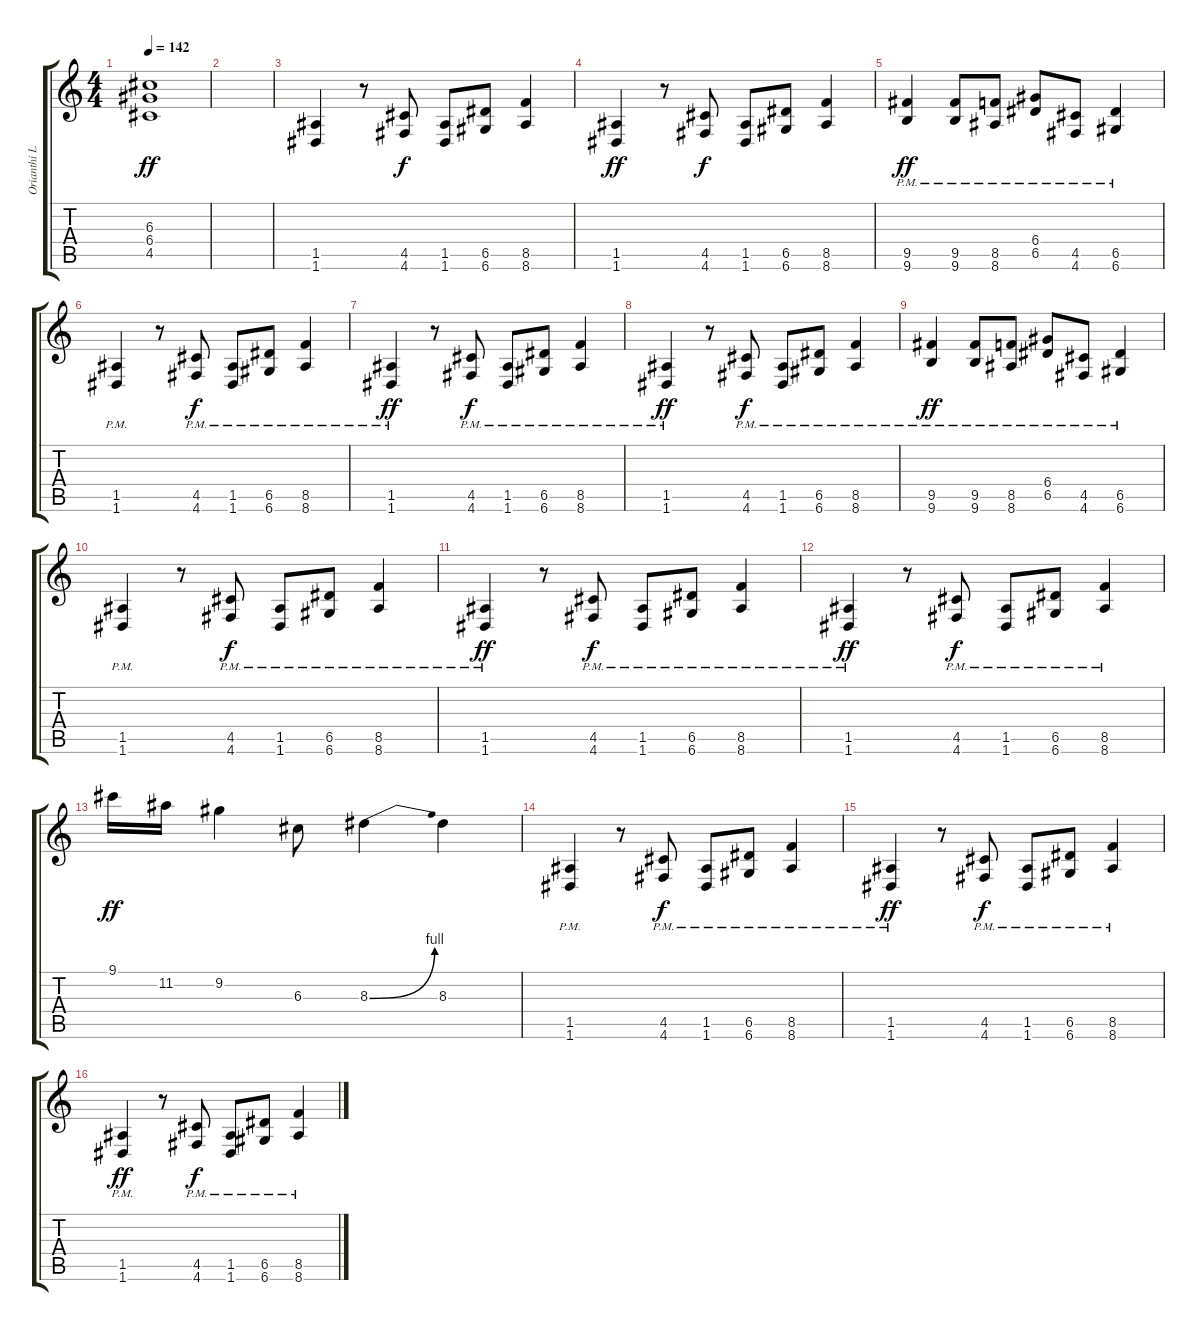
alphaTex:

\track ("Orianthi Lead" "Orianthi L") {instrument overdrivenguitar}
\staff {score tabs}
\tuning (E4 B3 G3 D3 A2 D2) {hide}
\ts (4 4)
\tempo 142
\clef g2
\ks c
(6.3 6.4 4.5).1{dy ff} |
|
(1.5 1.6).4 r.8 (4.5 4.6).8{dy f} (1.5 1.6).8 (6.5 6.6).8 (8.5 8.6).4 |
(1.5 1.6).4{dy ff} r.8 (4.5 4.6).8{dy f} (1.5 1.6).8 (6.5 6.6).8 (8.5 8.6).4 |
(9.5 9.6{pm}).4{dy ff} (9.5 9.6{pm}).8 (8.5 8.6{pm}).8 (6.4 6.5{pm}).8 (4.5 4.6{pm}).8 (6.5 6.6{pm}).4 |
(1.5{pm} 1.6{pm}).4 r.8 (4.5{pm} 4.6{pm}).8{dy f} (1.5{pm} 1.6{pm}).8 (6.5{pm} 6.6{pm}).8 (8.5{pm} 8.6{pm}).4 |
(1.5{pm} 1.6{pm}).4{dy ff} r.8 (4.5{pm} 4.6{pm}).8{dy f} (1.5{pm} 1.6{pm}).8 (6.5{pm} 6.6{pm}).8 (8.5{pm} 8.6{pm}).4 |
(1.5{pm} 1.6{pm}).4{dy ff} r.8 (4.5{pm} 4.6{pm}).8{dy f} (1.5{pm} 1.6{pm}).8 (6.5{pm} 6.6{pm}).8 (8.5{pm} 8.6{pm}).4 |
(9.5 9.6{pm}).4{dy ff} (9.5 9.6{pm}).8 (8.5 8.6{pm}).8 (6.4 6.5{pm}).8 (4.5 4.6{pm}).8 (6.5 6.6{pm}).4 |
(1.5{pm} 1.6{pm}).4 r.8 (4.5{pm} 4.6{pm}).8{dy f} (1.5{pm} 1.6{pm}).8 (6.5{pm} 6.6{pm}).8 (8.5{pm} 8.6{pm}).4 |
(1.5{pm} 1.6{pm}).4{dy ff} r.8 (4.5{pm} 4.6{pm}).8{dy f} (1.5{pm} 1.6{pm}).8 (6.5{pm} 6.6{pm}).8 (8.5{pm} 8.6{pm}).4 |
(1.5{pm} 1.6{pm}).4{dy ff} r.8 (4.5{pm} 4.6{pm}).8{dy f} (1.5{pm} 1.6{pm}).8 (6.5{pm} 6.6{pm}).8 (8.5{pm} 8.6{pm}).4 |
9.1.16{dy ff} 11.2.16 9.2.4 6.3.8 8.3{be (bend 0 0 60 4)}.4 8.3.4 |
(1.5{pm} 1.6{pm}).4 r.8 (4.5{pm} 4.6{pm}).8{dy f} (1.5{pm} 1.6{pm}).8 (6.5{pm} 6.6{pm}).8 (8.5{pm} 8.6{pm}).4 |
(1.5{pm} 1.6{pm}).4{dy ff} r.8 (4.5{pm} 4.6{pm}).8{dy f} (1.5{pm} 1.6{pm}).8 (6.5{pm} 6.6{pm}).8 (8.5{pm} 8.6{pm}).4 |
(1.5{pm} 1.6{pm}).4{dy ff} r.8 (4.5{pm} 4.6{pm}).8{dy f} (1.5{pm} 1.6{pm}).8 (6.5{pm} 6.6{pm}).8 (8.5{pm} 8.6{pm}).4
